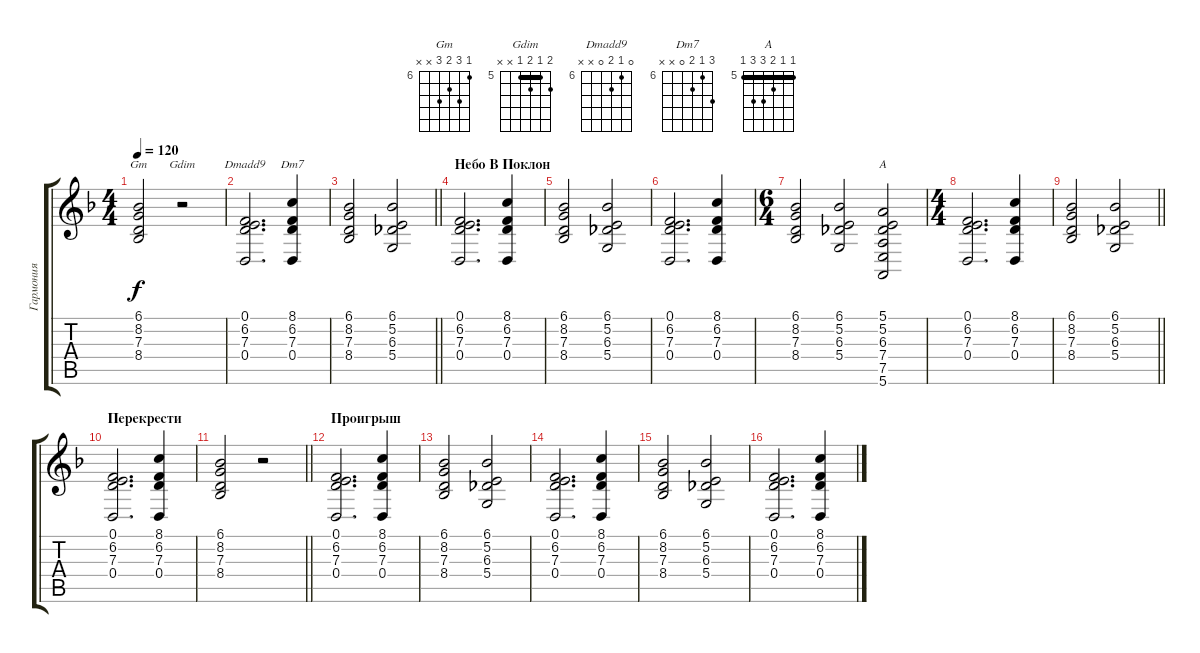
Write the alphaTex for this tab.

\track ("Гармония" "Гармония") {instrument orchestralharp}
\staff {score tabs}
\tuning (E4 B3 G3 D3 A2 E2) {hide}
\chord ("Gm" 6 8 7 8 x x) {firstfret 6}
\chord ("Gdim" 6 5 6 5 x x) {firstfret 5 barre 5}
\chord ("Dmadd9" 0 6 7 0 x x) {firstfret 6}
\chord ("Dm7" 8 6 7 0 x x) {firstfret 6}
\chord ("A" 5 5 6 7 7 5) {firstfret 5 barre 5}
\ts (4 4)
\tempo 120
\clef g2
\ks dminor
(6.1 8.2 7.3 8.4).2{ch "Gm" dy f} r.2{ch "Gdim"} |
(0.1 6.2 7.3 0.4).2{d ch "Dmadd9"} (8.1 6.2 7.3 0.4).4{ch "Dm7"} |
\barLineRight lightlight
(6.1 8.2 7.3 8.4).2 (6.1 5.2 6.3 5.4).2 |
\section ("" "Небо В Поклон")
(0.1 6.2 7.3 0.4).2{d} (8.1 6.2 7.3 0.4).4 |
(6.1 8.2 7.3 8.4).2 (6.1 5.2 6.3 5.4).2 |
(0.1 6.2 7.3 0.4).2{d} (8.1 6.2 7.3 0.4).4 |
\ts (6 4)
(6.1 8.2 7.3 8.4).2 (6.1 5.2 6.3 5.4).2 (5.1 5.2 6.3 7.4 7.5 5.6).2{ch "A"} |
\ts (4 4)
(0.1 6.2 7.3 0.4).2{d} (8.1 6.2 7.3 0.4).4 |
\barLineRight lightlight
(6.1 8.2 7.3 8.4).2 (6.1 5.2 6.3 5.4).2 |
\section ("" "Перекрести")
(0.1 6.2 7.3 0.4).2{d} (8.1 6.2 7.3 0.4).4 |
\barLineRight lightlight
(6.1 8.2 7.3 8.4).2 r.2 |
\section ("" "Проигрыш")
(0.1 6.2 7.3 0.4).2{d} (8.1 6.2 7.3 0.4).4 |
(6.1 8.2 7.3 8.4).2 (6.1 5.2 6.3 5.4).2 |
(0.1 6.2 7.3 0.4).2{d} (8.1 6.2 7.3 0.4).4 |
(6.1 8.2 7.3 8.4).2 (6.1 5.2 6.3 5.4).2 |
(0.1 6.2 7.3 0.4).2{d} (8.1 6.2 7.3 0.4).4
